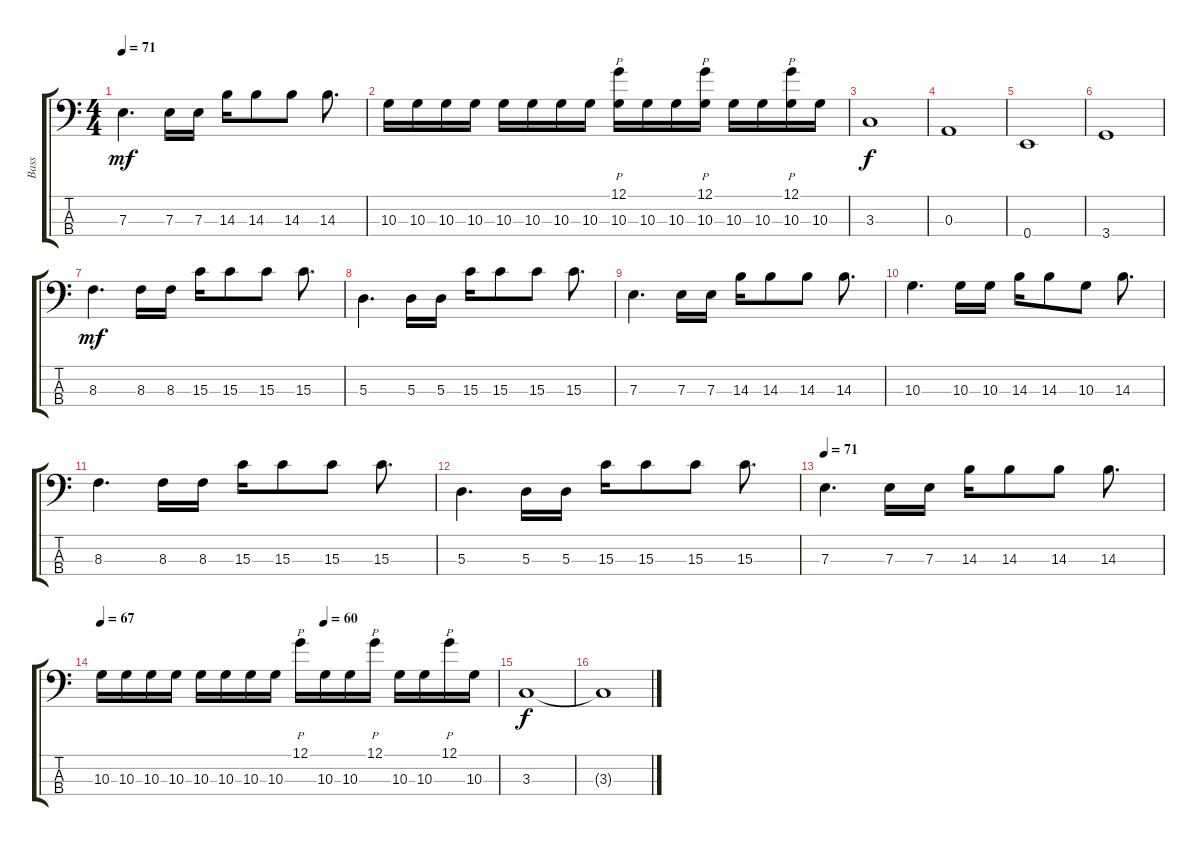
\track ("Bass" "Bass") {instrument fretlessbass}
\staff {score tabs}
\tuning (G2 D2 A1 E1) {hide}
\ts (4 4)
\tempo 71
\clef f4
\ks c
7.3.4{d dy mf} 7.3.16 7.3.16 14.3.16 14.3.8 14.3.8 14.3.8{d} |
10.3.16 10.3.16 10.3.16 10.3.16 10.3.16 10.3.16 10.3.16 10.3.16 (12.1 10.3).16{p} 10.3.16 10.3.16 (12.1 10.3).16{p} 10.3.16 10.3.16 (12.1 10.3).16{p} 10.3.16 |
3.3.1{dy f} |
0.3.1 |
0.4.1 |
3.4.1 |
8.3.4{d dy mf instrument fretlessbass} 8.3.16 8.3.16 15.3.16 15.3.8 15.3.8 15.3.8{d} |
5.3.4{d} 5.3.16 5.3.16 15.3.16 15.3.8 15.3.8 15.3.8{d} |
7.3.4{d} 7.3.16 7.3.16 14.3.16 14.3.8 14.3.8 14.3.8{d} |
10.3.4{d} 10.3.16 10.3.16 14.3.16 14.3.8 10.3.8 14.3.8{d} |
8.3.4{d} 8.3.16 8.3.16 15.3.16 15.3.8 15.3.8 15.3.8{d} |
5.3.4{d} 5.3.16 5.3.16 15.3.16 15.3.8 15.3.8 15.3.8{d} |
\tempo 68
\tempo 71
7.3.4{d} 7.3.16 7.3.16 14.3.16 14.3.8 14.3.8 14.3.8{d} |
\tempo 66
\tempo (60 0.5625)
\tempo 67
10.3.16 10.3.16 10.3.16 10.3.16 10.3.16 10.3.16 10.3.16 10.3.16 12.1.16{p} 10.3.16 10.3.16 12.1.16{p} 10.3.16 10.3.16 12.1.16{p} 10.3.16 |
3.3.1{dy f} |
3.3{t}.1
